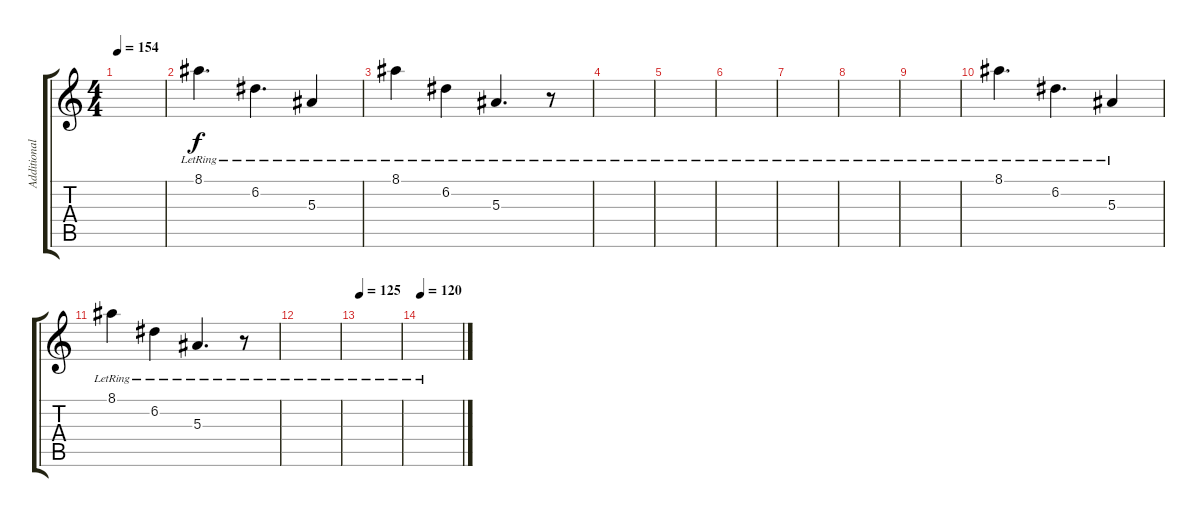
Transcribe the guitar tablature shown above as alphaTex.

\track ("Additional Guitar" "Additional") {instrument distortionguitar}
\staff {score tabs}
\tuning (D4 A3 F3 C3 G2 C2) {hide}
\ts (4 4)
\tempo 154
\clef g2
\ks c
|
8.1{lr}.4{d} 6.2{lr}.4{d} 5.3{lr}.4 |
8.1{lr}.4 6.2{lr}.4 5.3{lr}.4{d} r.8 |
|
|
|
|
|
|
8.1{lr}.4{d} 6.2{lr}.4{d} 5.3{lr}.4 |
8.1{lr}.4 6.2{lr}.4 5.3{lr}.4{d} r.8 |
|
\tempo 125
|
\tempo 120
